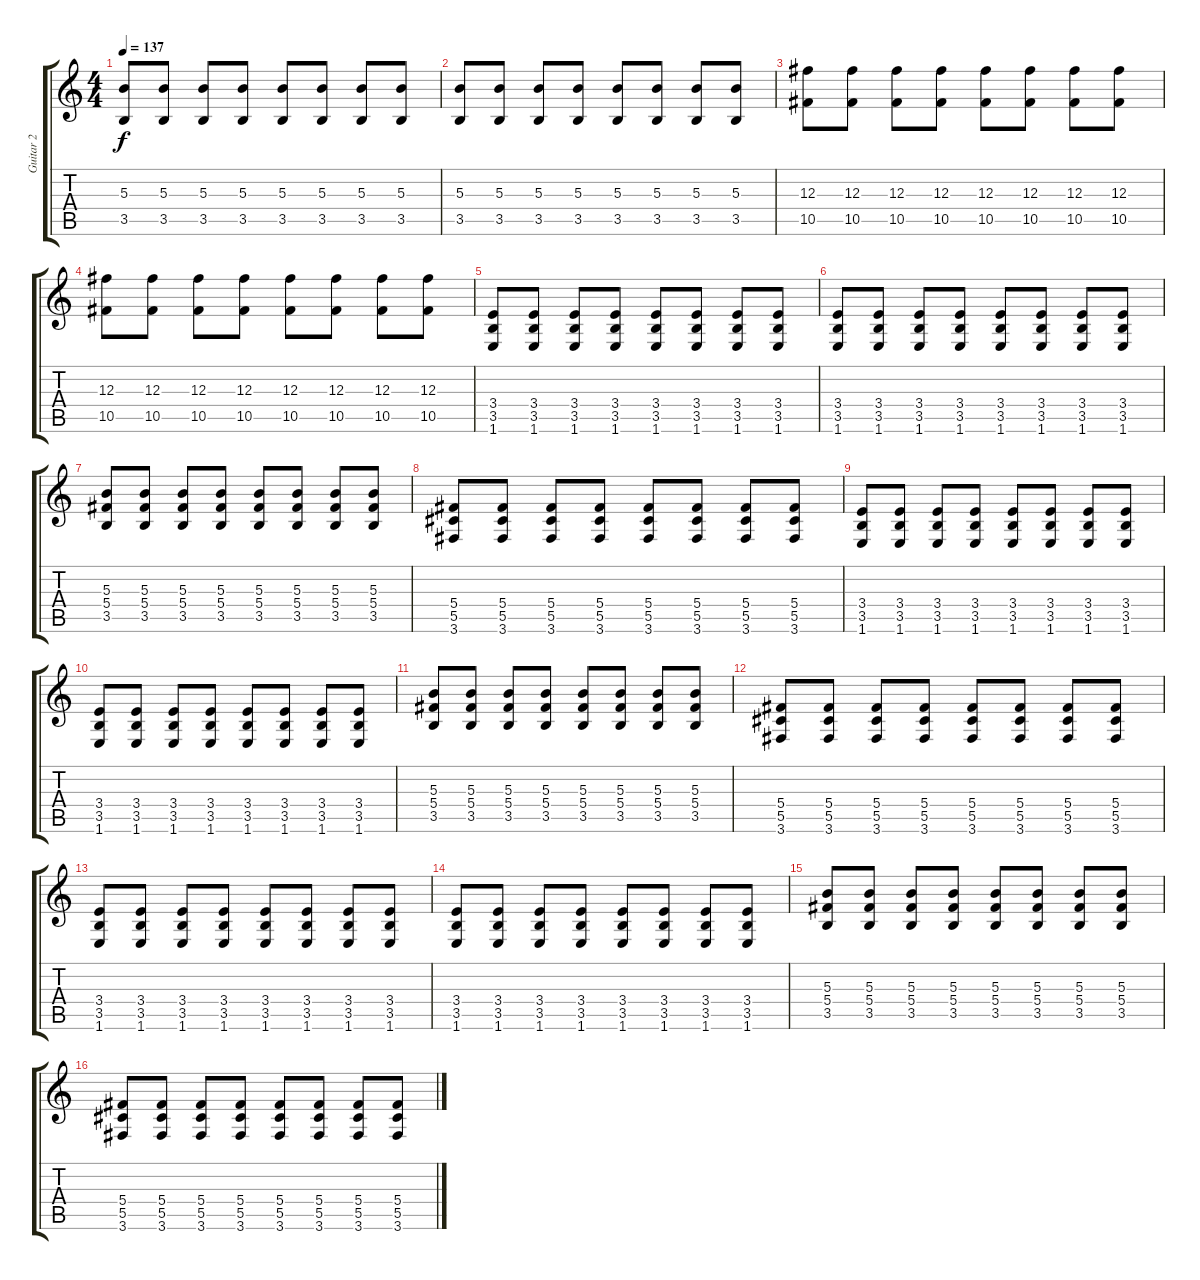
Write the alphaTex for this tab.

\track ("Guitar 2" "Guitar 2") {instrument distortionguitar}
\staff {score tabs}
\tuning (Eb4 Bb3 Gb3 Db3 Ab2 Eb2) {hide}
\ts (4 4)
\tempo 137
\clef g2
\ks c
(5.3 3.5).8{dy f} (5.3 3.5).8 (5.3 3.5).8 (5.3 3.5).8 (5.3 3.5).8 (5.3 3.5).8 (5.3 3.5).8 (5.3 3.5).8 |
(5.3 3.5).8 (5.3 3.5).8 (5.3 3.5).8 (5.3 3.5).8 (5.3 3.5).8 (5.3 3.5).8 (5.3 3.5).8 (5.3 3.5).8 |
(12.3 10.5).8 (12.3 10.5).8 (12.3 10.5).8 (12.3 10.5).8 (12.3 10.5).8 (12.3 10.5).8 (12.3 10.5).8 (12.3 10.5).8 |
(12.3 10.5).8 (12.3 10.5).8 (12.3 10.5).8 (12.3 10.5).8 (12.3 10.5).8 (12.3 10.5).8 (12.3 10.5).8 (12.3 10.5).8 |
(3.4 3.5 1.6).8{volume 13} (3.4 3.5 1.6).8 (3.4 3.5 1.6).8 (3.4 3.5 1.6).8 (3.4 3.5 1.6).8 (3.4 3.5 1.6).8 (3.4 3.5 1.6).8 (3.4 3.5 1.6).8 |
(3.4 3.5 1.6).8 (3.4 3.5 1.6).8 (3.4 3.5 1.6).8 (3.4 3.5 1.6).8 (3.4 3.5 1.6).8 (3.4 3.5 1.6).8 (3.4 3.5 1.6).8 (3.4 3.5 1.6).8 |
(5.3 5.4 3.5).8 (5.3 5.4 3.5).8 (5.3 5.4 3.5).8 (5.3 5.4 3.5).8 (5.3 5.4 3.5).8 (5.3 5.4 3.5).8 (5.3 5.4 3.5).8 (5.3 5.4 3.5).8 |
(5.4 5.5 3.6).8 (5.4 5.5 3.6).8 (5.4 5.5 3.6).8 (5.4 5.5 3.6).8 (5.4 5.5 3.6).8 (5.4 5.5 3.6).8 (5.4 5.5 3.6).8 (5.4 5.5 3.6).8 |
(3.4 3.5 1.6).8 (3.4 3.5 1.6).8 (3.4 3.5 1.6).8 (3.4 3.5 1.6).8 (3.4 3.5 1.6).8 (3.4 3.5 1.6).8 (3.4 3.5 1.6).8 (3.4 3.5 1.6).8 |
(3.4 3.5 1.6).8 (3.4 3.5 1.6).8 (3.4 3.5 1.6).8 (3.4 3.5 1.6).8 (3.4 3.5 1.6).8 (3.4 3.5 1.6).8 (3.4 3.5 1.6).8 (3.4 3.5 1.6).8 |
(5.3 5.4 3.5).8 (5.3 5.4 3.5).8 (5.3 5.4 3.5).8 (5.3 5.4 3.5).8 (5.3 5.4 3.5).8 (5.3 5.4 3.5).8 (5.3 5.4 3.5).8 (5.3 5.4 3.5).8 |
(5.4 5.5 3.6).8 (5.4 5.5 3.6).8 (5.4 5.5 3.6).8 (5.4 5.5 3.6).8 (5.4 5.5 3.6).8 (5.4 5.5 3.6).8 (5.4 5.5 3.6).8 (5.4 5.5 3.6).8 |
(3.4 3.5 1.6).8 (3.4 3.5 1.6).8 (3.4 3.5 1.6).8 (3.4 3.5 1.6).8 (3.4 3.5 1.6).8 (3.4 3.5 1.6).8 (3.4 3.5 1.6).8 (3.4 3.5 1.6).8 |
(3.4 3.5 1.6).8 (3.4 3.5 1.6).8 (3.4 3.5 1.6).8 (3.4 3.5 1.6).8 (3.4 3.5 1.6).8 (3.4 3.5 1.6).8 (3.4 3.5 1.6).8 (3.4 3.5 1.6).8 |
(5.3 5.4 3.5).8 (5.3 5.4 3.5).8 (5.3 5.4 3.5).8 (5.3 5.4 3.5).8 (5.3 5.4 3.5).8 (5.3 5.4 3.5).8 (5.3 5.4 3.5).8 (5.3 5.4 3.5).8 |
(5.4 5.5 3.6).8 (5.4 5.5 3.6).8 (5.4 5.5 3.6).8 (5.4 5.5 3.6).8 (5.4 5.5 3.6).8 (5.4 5.5 3.6).8 (5.4 5.5 3.6).8 (5.4 5.5 3.6).8
